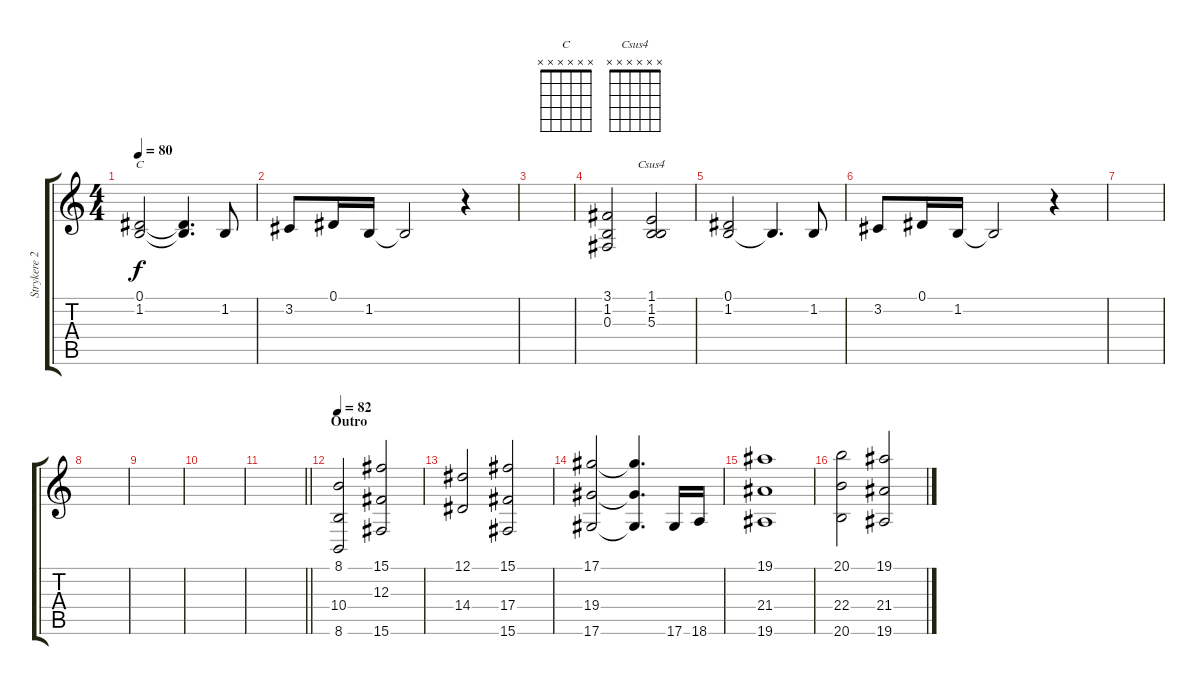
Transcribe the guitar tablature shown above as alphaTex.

\track ("Strykere 2" "Strykere 2") {instrument stringensemble1}
\staff {score tabs}
\tuning (Eb4 Bb3 Gb3 Db3 Ab2 Eb2) {hide}
\chord ("C" x x x x x x)
\chord ("Csus4" x x x x x x)
\ts (4 4)
\tempo 80
\clef g2
\ks c
(0.1 1.2).2{ch "C" dy f} (0.1{t} 1.2{t}).4{d} 1.2.8 |
3.2.8 0.1.16 1.2.16 1.2{t}.2 r.4 |
|
(3.1 1.2 0.3).2 (1.1 1.2 5.3).2{ch "Csus4"} |
(0.1 1.2).2 1.2{t}.4{d} 1.2.8 |
3.2.8 0.1.16 1.2.16 1.2{t}.2 r.4 |
|
|
|
|
\barLineRight lightlight
|
\section ("" "Outro")
\tempo 82
(8.1 10.4 8.6).2{volume 16} (15.1 12.3 15.6).2 |
(12.1 14.4).2 (15.1 17.4 15.6).2 |
(17.1 19.4 17.6).2 (17.1{t} 19.4{t} 17.6{t}).4{d} 17.6.16 18.6.16 |
(19.1 21.4 19.6).1 |
(20.1 22.4 20.6).2 (19.1 21.4 19.6).2
